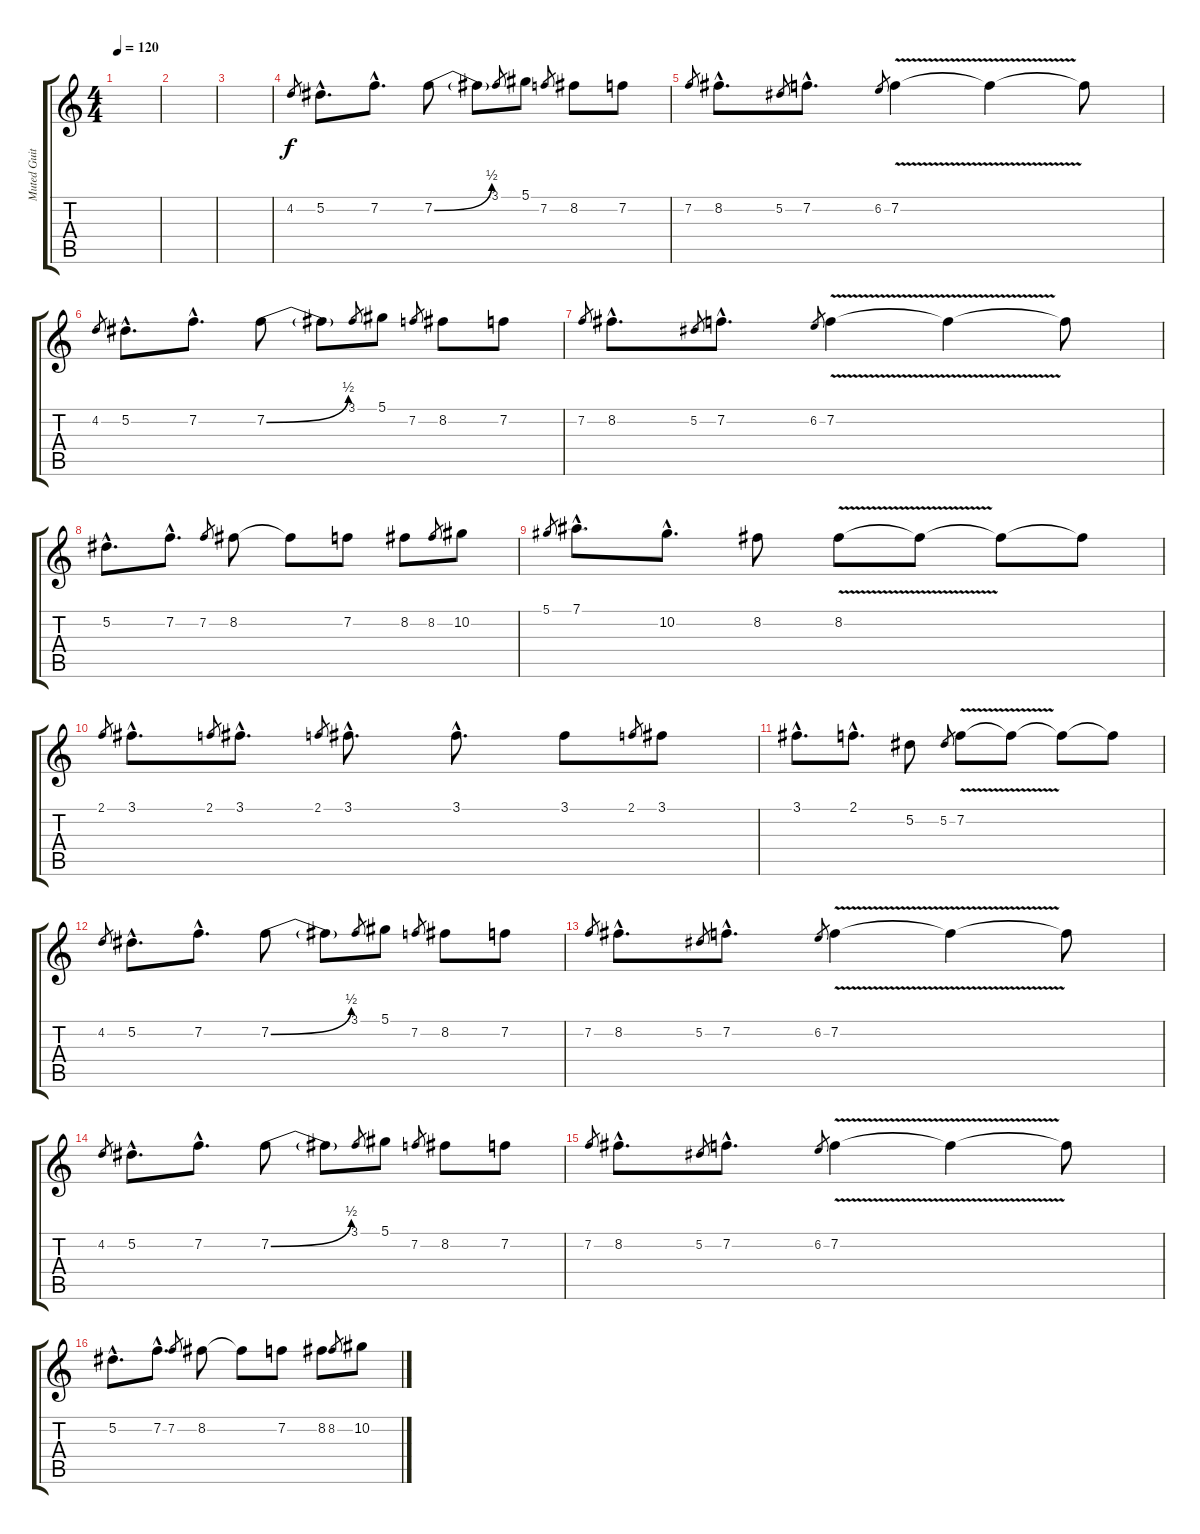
\track ("Muted Guitar1 - Vocals " "Muted Guit") {instrument electricguitarmuted}
\staff {score tabs}
\tuning (Eb4 Bb3 Gb3 Db3 Ab2 Eb2) {hide}
\ts (4 4)
\tempo 120
\clef g2
\ks c
|
|
|
4.2.8{gr} 5.2{hac}.8{d volume 16 balance 8 instrument englishhorn} 7.2{hac}.8{d} 7.2{be (bend 0 0 60 2)}.8 7.2{t}.8 3.1.8{gr} 5.1.8 7.2.8{gr} 8.2.8 7.2.8 |
7.2.8{gr} 8.2{hac}.8{d volume 16 balance 8 instrument englishhorn} 5.2.8{gr} 7.2{hac}.8{d} 6.2.8{gr} 7.2{v}.4 7.2{t}.4 7.2{t}.8 |
4.2.8{gr} 5.2{hac}.8{d volume 16 balance 8 instrument englishhorn} 7.2{hac}.8{d} 7.2{be (bend 0 0 60 2)}.8 7.2{t}.8 3.1.8{gr} 5.1.8 7.2.8{gr} 8.2.8 7.2.8 |
7.2.8{gr} 8.2{hac}.8{d volume 16 balance 8 instrument englishhorn} 5.2.8{gr} 7.2{hac}.8{d} 6.2.8{gr} 7.2{v}.4 7.2{t}.4 7.2{t}.8 |
5.2{hac}.8{d volume 16 balance 8 instrument englishhorn} 7.2{hac}.8{d} 7.2.8{gr} 8.2.8 8.2{t}.8 7.2.8 8.2.8 8.2.8{gr} 10.2.8 |
5.1.8{gr} 7.1{hac}.8{d volume 16 balance 8 instrument englishhorn} 10.2{hac}.8{d} 8.2.8 8.2{v}.8 8.2{t}.8 8.2{t}.8 8.2{t}.8 |
2.1.8{gr} 3.1{hac}.8{d volume 16 balance 8 instrument englishhorn} 2.1.8{gr} 3.1{hac}.8{d} 2.1.8{gr} 3.1{hac}.8{d} 3.1{hac}.8{d} 3.1.8 2.1.8{gr} 3.1.8 |
3.1{hac}.8{d volume 16 balance 8 instrument englishhorn} 2.1{hac}.8{d} 5.2.8 5.2.8{gr} 7.2{v}.8 7.2{t}.8 7.2{t}.8 7.2{t}.8 |
4.2.8{gr} 5.2{hac}.8{d volume 16 balance 8 instrument englishhorn} 7.2{hac}.8{d} 7.2{be (bend 0 0 60 2)}.8 7.2{t}.8 3.1.8{gr} 5.1.8 7.2.8{gr} 8.2.8 7.2.8 |
7.2.8{gr} 8.2{hac}.8{d volume 16 balance 8 instrument englishhorn} 5.2.8{gr} 7.2{hac}.8{d} 6.2.8{gr} 7.2{v}.4 7.2{t}.4 7.2{t}.8 |
4.2.8{gr} 5.2{hac}.8{d volume 16 balance 8 instrument englishhorn} 7.2{hac}.8{d} 7.2{be (bend 0 0 60 2)}.8 7.2{t}.8 3.1.8{gr} 5.1.8 7.2.8{gr} 8.2.8 7.2.8 |
7.2.8{gr} 8.2{hac}.8{d volume 16 balance 8 instrument englishhorn} 5.2.8{gr} 7.2{hac}.8{d} 6.2.8{gr} 7.2{v}.4 7.2{t}.4 7.2{t}.8 |
5.2{hac}.8{d volume 16 balance 8 instrument englishhorn} 7.2{hac}.8{d} 7.2.8{gr} 8.2.8 8.2{t}.8 7.2.8 8.2.8 8.2.8{gr} 10.2.8
